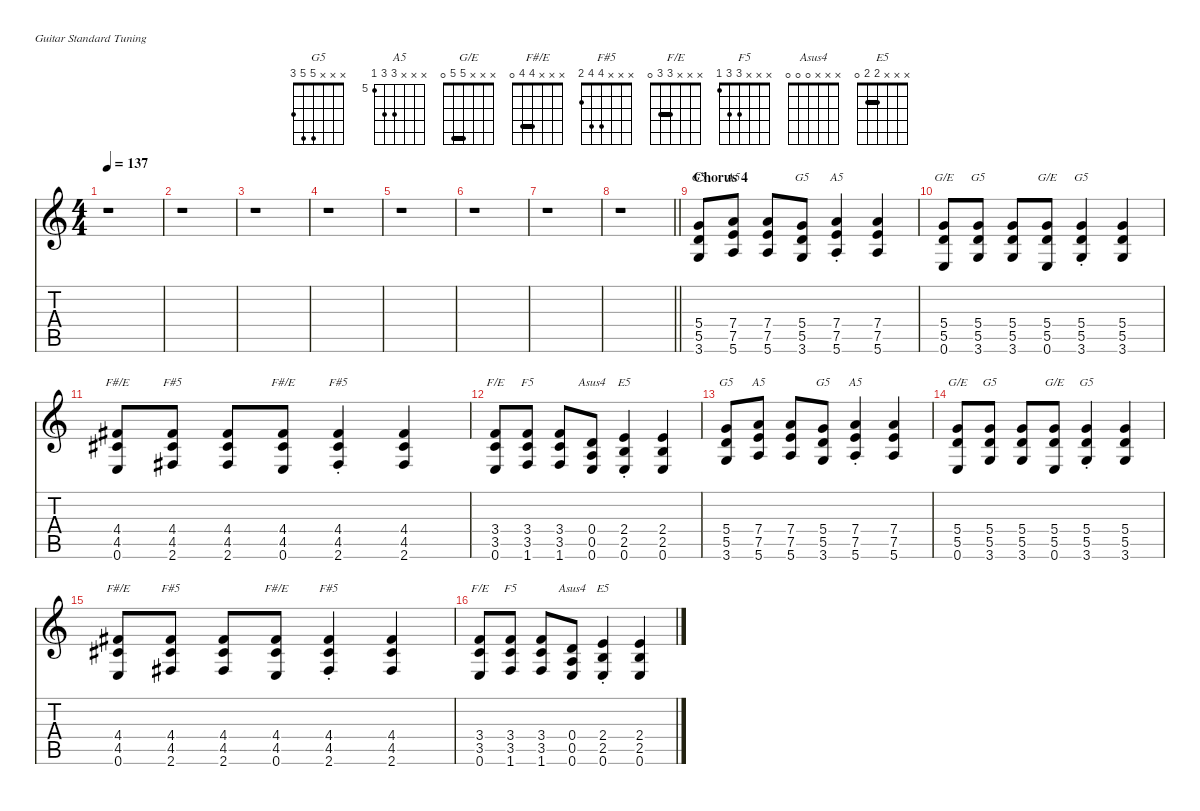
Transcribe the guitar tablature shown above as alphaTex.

\defaultSystemsLayout 4
\hideDynamics
\bracketExtendMode nobrackets
\singleTrackTrackNamePolicy hidden
\multiTrackTrackNamePolicy hidden
\firstSystemTrackNameMode fullname
\firstSystemTrackNameOrientation horizontal
\otherSystemsTrackNameOrientation horizontal
\track ("Page El Guitar Rhythm" "od.guit.") {instrument overdrivenguitar}
\staff {score tabs}
\tuning (E4 B3 G3 D3 A2 E2)
\chord ("G5" x x x 5 5 3)
\chord ("A5" x x x 7 7 5) {firstfret 5}
\chord ("G/E" x x x 5 5 0) {barre 5}
\chord ("F#/E" x x x 4 4 0) {barre 4}
\chord ("F#5" x x x 4 4 2)
\chord ("F/E" x x x 3 3 0) {barre 3}
\chord ("F5" x x x 3 3 1)
\chord ("Asus4" x x x 0 0 0)
\chord ("E5" x x x 2 2 0) {barre 2}
\ts (4 4)
\tempo 137
\clef g2
\ks aminor
r.1{dy f beam Down} |
r.1{beam Down} |
\ks c
r.1{beam Down} |
r.1{beam Down} |
\ks aminor
r.1{beam Down} |
r.1{beam Down} |
r.1{beam Down} |
\barLineRight lightlight
r.1{beam Down} |
\section ("" "Chorus 4")
(5.4 5.5 3.6).8{ch "G5" beam Up} (7.4 7.5 5.6).8{ch "A5" beam Up} (7.4 7.5 5.6).8{beam Up} (5.4 5.5 3.6).8{ch "G5" beam Up} (7.4{st} 7.5{st} 5.6{st}).4{ch "A5" beam Up} (7.4 7.5 5.6).4{beam Up} |
(5.4 5.5 0.6).8{ch "G/E" beam Up} (5.4 5.5 3.6).8{ch "G5" beam Up} (5.4 5.5 3.6).8{beam Up} (5.4 5.5 0.6).8{ch "G/E" beam Up} (5.4{st} 5.5{st} 3.6{st}).4{ch "G5" beam Up} (5.4 5.5 3.6).4{beam Up} |
(4.4{acc #} 4.5{acc #} 0.6).8{ch "F#/E" beam Up} (4.4{acc #} 4.5{acc #} 2.6{acc #}).8{ch "F#5" beam Up} (4.4{acc #} 4.5{acc #} 2.6{acc #}).8{beam Up} (4.4{acc #} 4.5{acc #} 0.6).8{ch "F#/E" beam Up} (4.4{st acc #} 4.5{st acc #} 2.6{st acc #}).4{ch "F#5" beam Up} (4.4{acc #} 4.5{acc #} 2.6{acc #}).4{beam Up} |
(3.4 3.5 0.6).8{ch "F/E" beam Up} (3.4 3.5 1.6).8{ch "F5" beam Up} (3.4 3.5 1.6).8{beam Up} (0.4 0.5 0.6).8{ch "Asus4" beam Up} (2.4 2.5{st} 0.6).4{ch "E5" beam Up} (2.4 2.5 0.6).4{beam Up} |
(5.4 5.5 3.6).8{ch "G5" beam Up} (7.4 7.5 5.6).8{ch "A5" beam Up} (7.4 7.5 5.6).8{beam Up} (5.4 5.5 3.6).8{ch "G5" beam Up} (7.4{st} 7.5{st} 5.6{st}).4{ch "A5" beam Up} (7.4 7.5 5.6).4{beam Up} |
(5.4 5.5 0.6).8{ch "G/E" beam Up} (5.4 5.5 3.6).8{ch "G5" beam Up} (5.4 5.5 3.6).8{beam Up} (5.4 5.5 0.6).8{ch "G/E" beam Up} (5.4{st} 5.5{st} 3.6{st}).4{ch "G5" beam Up} (5.4 5.5 3.6).4{beam Up} |
(4.4{acc #} 4.5{acc #} 0.6).8{ch "F#/E" beam Up} (4.4{acc #} 4.5{acc #} 2.6{acc #}).8{ch "F#5" beam Up} (4.4{acc #} 4.5{acc #} 2.6{acc #}).8{beam Up} (4.4{acc #} 4.5{acc #} 0.6).8{ch "F#/E" beam Up} (4.4{st acc #} 4.5{st acc #} 2.6{st acc #}).4{ch "F#5" beam Up} (4.4{acc #} 4.5{acc #} 2.6{acc #}).4{beam Up} |
(3.4 3.5 0.6).8{ch "F/E" beam Up} (3.4 3.5 1.6).8{ch "F5" beam Up} (3.4 3.5 1.6).8{beam Up} (0.4 0.5 0.6).8{ch "Asus4" beam Up} (2.4 2.5{st} 0.6).4{ch "E5" beam Up} (2.4 2.5 0.6).4{beam Up}
